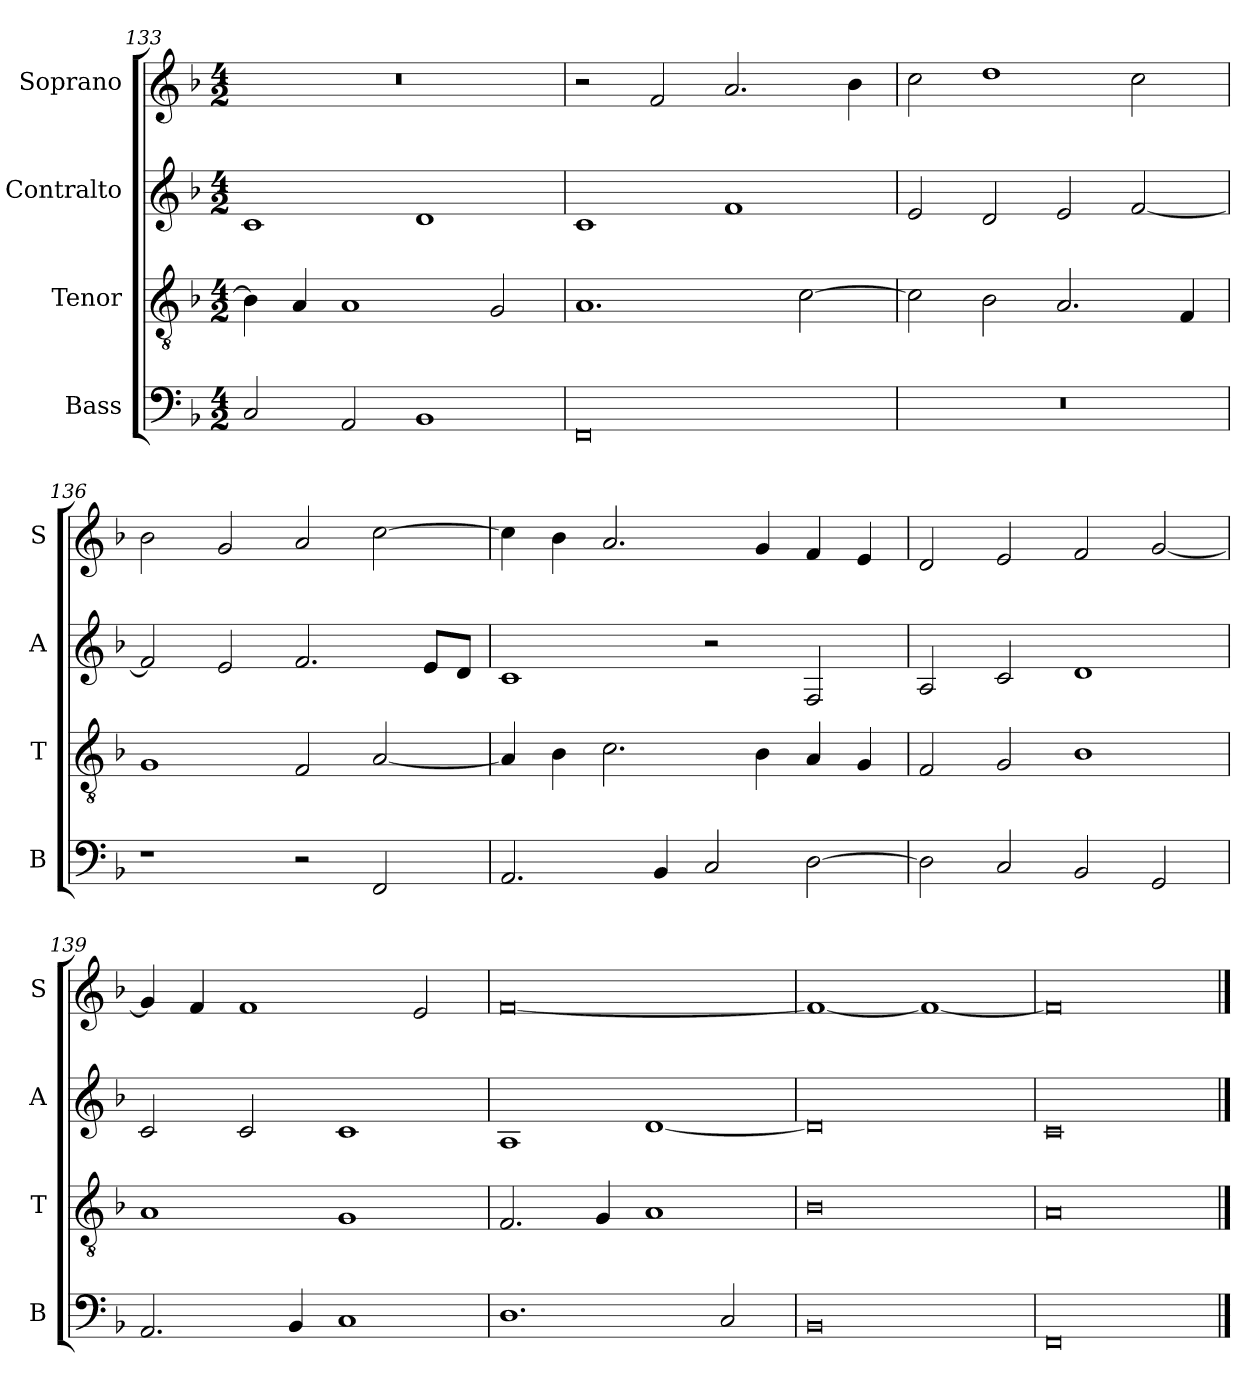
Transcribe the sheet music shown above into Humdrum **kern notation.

**kern	**kern	**kern	**kern
*part4	*part3	*part2	*part1
*staff4	*staff3	*staff2	*staff1
*I"Bass	*I"Tenor	*I"Contralto	*I"Soprano
*I'B	*I'T	*I'A	*I'S
*clefF4	*clefGv2	*clefG2	*clefG2
*k[b-]	*k[b-]	*k[b-]	*k[b-]
*F:ion	*F:ion	*F:ion	*F:ion
*M4/2	*M4/2	*M4/2	*M4/2
=133	=133	=133	=133
2C	4B-]	1c	0r
.	4A	.	.
2AA	1A	.	.
1BB-	.	1d	.
.	2G	.	.
=134	=134	=134	=134
0FF	1.A	1c	2r
.	.	.	2f
.	.	1f	2.a
.	[2c	.	.
.	.	.	4b-
=135	=135	=135	=135
0r	2c]	2e	2cc
.	2B-	2d	1dd
.	2.A	2e	.
.	.	[2f	2cc
.	4F	.	.
=136	=136	=136	=136
1r	1G	2f]	2b-
.	.	2e	2g
2r	2F	2.f	2a
2FF	[2A	.	[2cc
.	.	8e/L	.
.	.	8d/J	.
=137	=137	=137	=137
2.AA	4A]	1c	4cc]
.	4B-	.	4b-
.	2.c	.	2.a
4BB-	.	.	.
2C	.	2r	.
.	4B-	.	4g
[2D	4A	2F	4f
.	4G	.	4e
=138	=138	=138	=138
2D]	2F	2A	2d
2C	2G	2c	2e
2BB-	1B-	1d	2f
2GG	.	.	[2g
=139	=139	=139	=139
2.AA	1A	2c	4g]
.	.	.	4f
.	.	2c	1f
4BB-	.	.	.
1C	1G	1c	.
.	.	.	2e
=140	=140	=140	=140
1.D	2.F	1A	[0f
.	4G	.	.
.	1A	[1d	.
2C	.	.	.
=141	=141	=141	=141
0BB-	0B-	0d]	1f_
.	.	.	1f_
=142	=142	=142	=142
0FF	0A	0c	0f]
==	==	==	==
*-	*-	*-	*-
